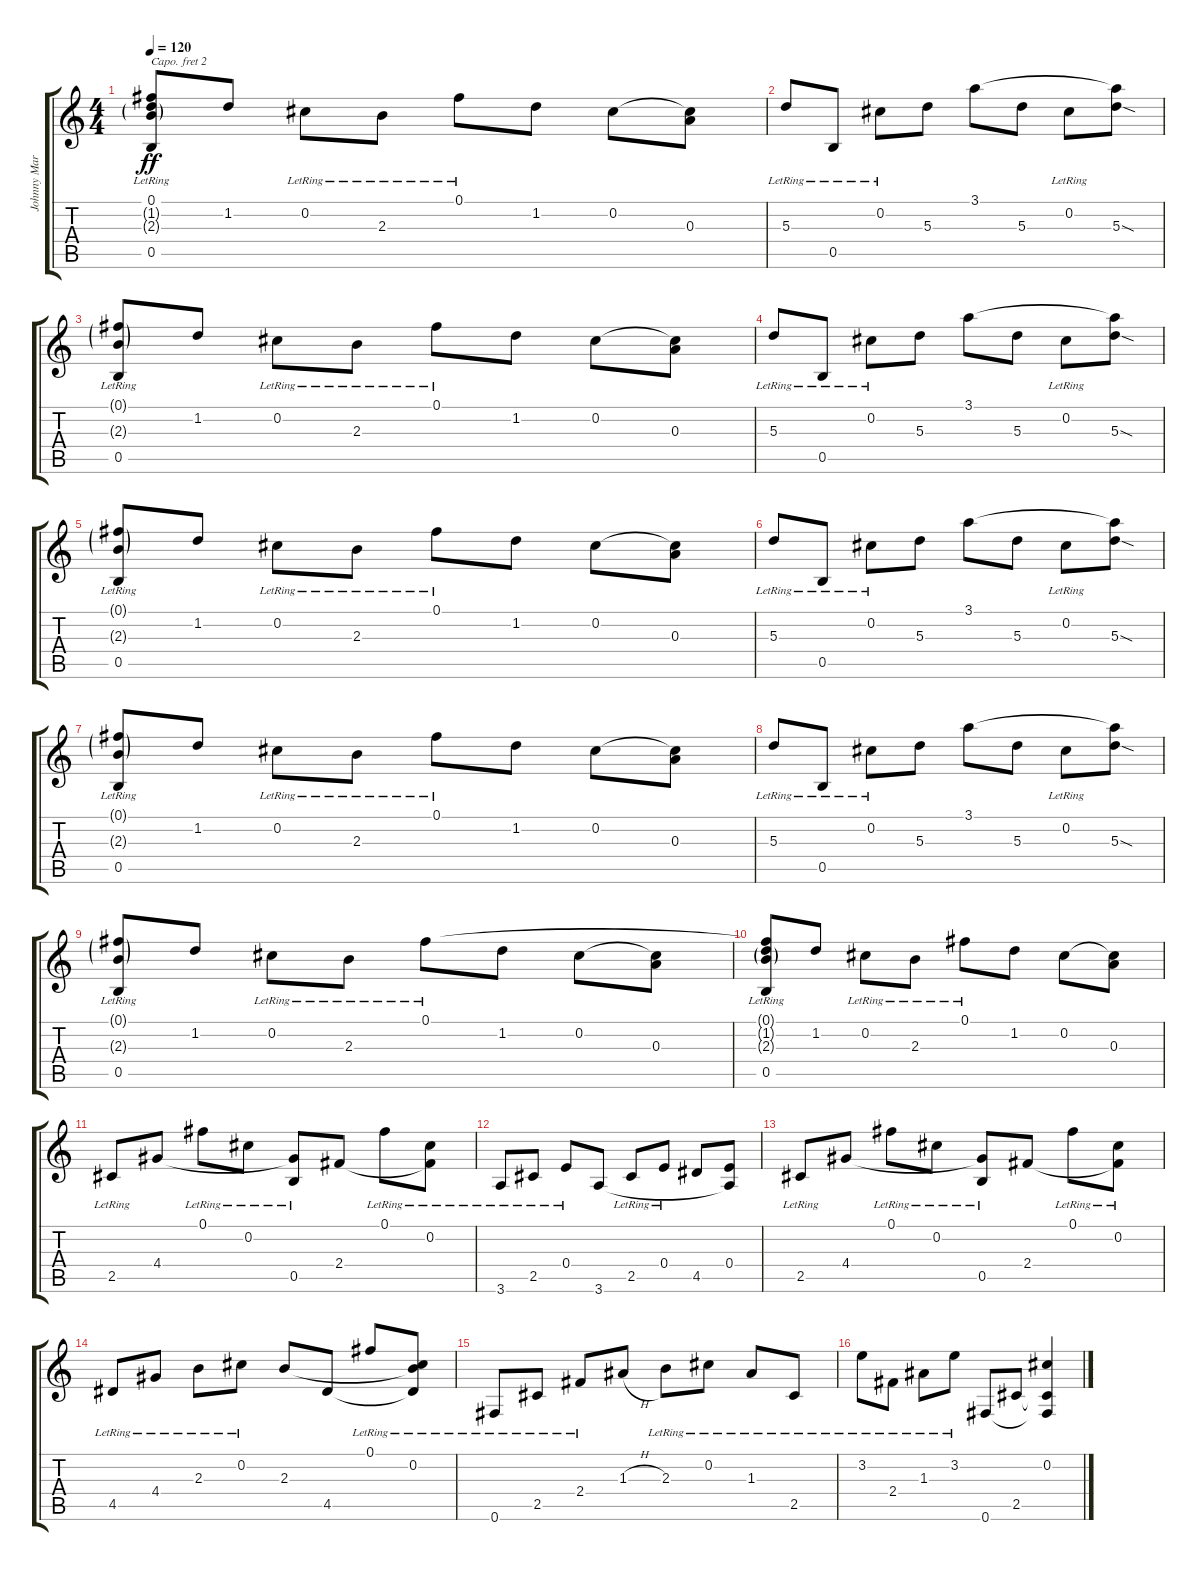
\track ("Johnny Marr" "Johnny Mar") {instrument electricguitarclean}
\staff {score tabs}
\capo 2
\tuning (E4 B3 G3 D3 A2 E2) {hide}
\ts (4 4)
\tempo 120
\clef g2
\ks c
(0.1{t} 1.2{g} 2.3{g} 0.5{lr}).8{dy ff} 1.2.8 0.2{lr}.8 2.3{lr}.8 0.1{lr}.8 1.2.8 0.2.8 (0.2{t} 0.3).8 |
5.3{lr}.8 0.5{lr}.8 0.2{lr}.8 5.3.8 3.1.8 5.3.8 0.2{lr}.8 (3.1{t} 5.3{sod}).8 |
(0.1{g} 2.3{g lr} 0.5{lr}).8 1.2.8 0.2{lr}.8 2.3{lr}.8 0.1{lr}.8 1.2.8 0.2.8 (0.2{t} 0.3).8 |
5.3{lr}.8 0.5{lr}.8 0.2{lr}.8 5.3.8 3.1.8 5.3.8 0.2{lr}.8 (3.1{t} 5.3{sod}).8 |
(0.1{g} 2.3{g lr} 0.5{lr}).8 1.2.8 0.2{lr}.8 2.3{lr}.8 0.1{lr}.8 1.2.8 0.2.8 (0.2{t} 0.3).8 |
5.3{lr}.8 0.5{lr}.8 0.2{lr}.8 5.3.8 3.1.8 5.3.8 0.2{lr}.8 (3.1{t} 5.3{sod}).8 |
(0.1{g} 2.3{g lr} 0.5{lr}).8 1.2.8 0.2{lr}.8 2.3{lr}.8 0.1{lr}.8 1.2.8 0.2.8 (0.2{t} 0.3).8 |
5.3{lr}.8 0.5{lr}.8 0.2{lr}.8 5.3.8 3.1.8 5.3.8 0.2{lr}.8 (3.1{t} 5.3{sod}).8 |
(0.1{g} 2.3{g lr} 0.5{lr}).8 1.2.8 0.2{lr}.8 2.3{lr}.8 0.1{lr}.8 1.2.8 0.2.8 (0.2{t} 0.3).8 |
(0.1{t} 1.2{g} 2.3{g} 0.5{lr}).8 1.2.8 0.2{lr}.8 2.3{lr}.8 0.1{lr}.8 1.2.8 0.2.8 (0.2{t} 0.3).8 |
2.5{lr}.8 4.4.8 0.1{lr}.8 0.2{lr}.8 (4.4{t} 0.5{lr}).8 2.4.8 0.1{lr}.8 (0.2{lr} 2.4{t}).8 |
3.6{lr}.8 2.5{lr}.8 0.4{lr}.8 3.6.8 2.5{lr}.8 0.4{lr}.8 4.5.8 (0.4 3.6{t}).8 |
2.5{lr}.8 4.4.8 0.1{lr}.8 0.2{lr}.8 (4.4{t} 0.5{lr}).8 2.4.8 0.1{lr}.8 (0.2{lr} 2.4{t}).8 |
4.5{lr}.8 4.4{lr}.8 2.3{lr}.8 0.2{lr}.8 2.3.8 4.5.8 0.1{lr}.8 (0.2{lr} 2.3{t} 4.5{t}).8 |
0.6{lr}.8 2.5{lr}.8 2.4{lr}.8 1.3{h}.8 2.3{lr}.8 0.2{lr}.8 1.3{lr}.8 2.5{lr}.8 |
3.2{lr}.8 2.4{lr}.8 1.3{lr}.8 3.2{lr}.8 0.6.8 2.5.8 (0.2 2.5{t} 0.6{t}).4
